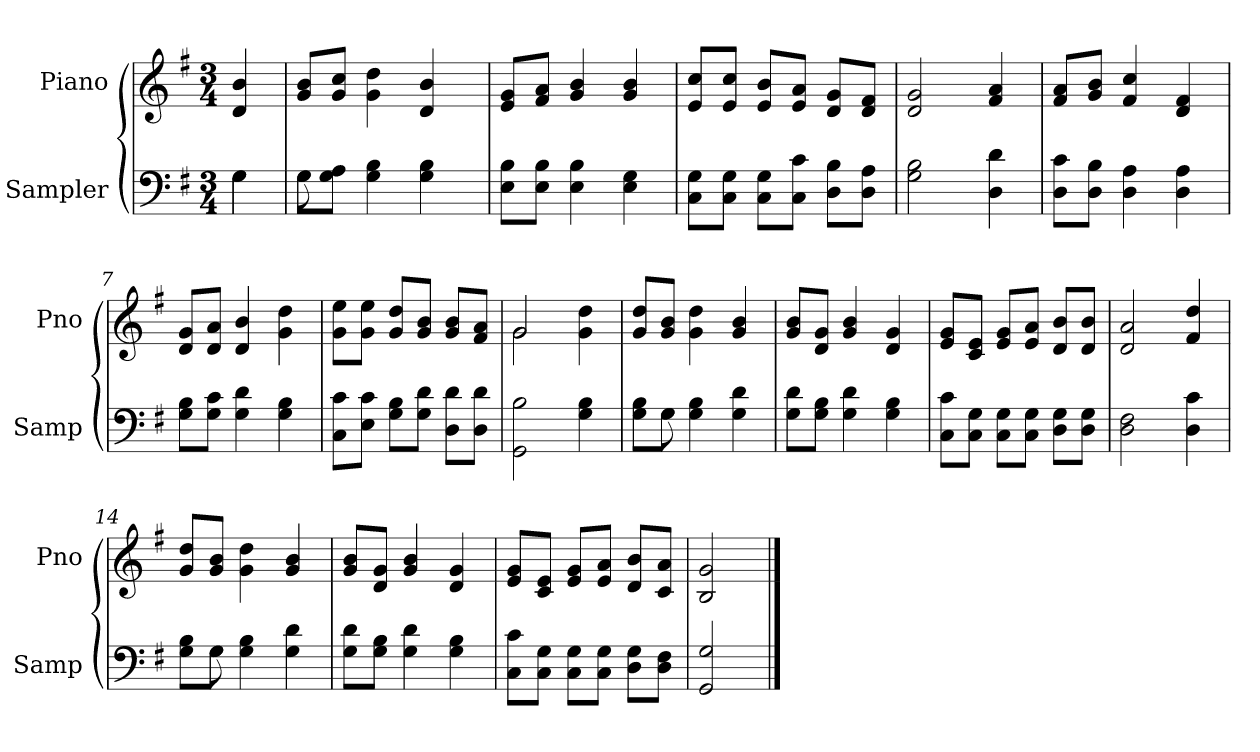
**kern	**kern
*part2	*part1
*staff2	*staff1
*I"Sampler	*I"Piano
*I'Samp	*I'Pno
*clefF4	*clefG2
*k[f#]	*k[f#]
*G:	*G:
*M3/4	*M3/4
=1	=1
*^	*
4G\	4G	4d 4b
=2	=2	=2
8G\L	8G	8g/ 8b/L
8G\ 8A\J	2ryy	8g/ 8cc/J
4G 4B	.	4g 4dd
4G 4B	.	4d 4b
.	8ryy	.
*v	*v	*
=3	=3
8E\ 8B\L	8e/ 8g/L
8E\ 8B\J	8f#/ 8a/J
4E 4B	4g 4b
4E 4G	4g 4b
=4	=4
8C\ 8G\L	8e/ 8cc/L
8C\ 8G\J	8e/ 8cc/J
8C\ 8G\L	8e/ 8b/L
8C\ 8c\J	8e/ 8a/J
8D\ 8B\L	8d/ 8g/L
8D\ 8A\J	8d/ 8f#/J
=5	=5
2G 2B	2d 2g
4D 4d	4f# 4a
=6	=6
8D\ 8c\L	8f#/ 8a/L
8D\ 8B\J	8g/ 8b/J
4D 4A	4f# 4cc
4D 4A	4d 4f#
=7	=7
8G\ 8B\L	8d/ 8g/L
8G\ 8c\J	8d/ 8a/J
4G 4d	4d 4b
4G 4B	4g 4dd
=8	=8
8C\ 8c\L	8g\ 8ee\L
8E\ 8c\J	8g\ 8ee\J
8G\ 8B\L	8g/ 8dd/L
8G\ 8d\J	8g/ 8b/J
8D\ 8d\L	8g/ 8b/L
8D\ 8d\J	8f#/ 8a/J
=9	=9
*	*^
2GG 2B	2g/	2g
4G 4B	4g 4dd	4ryy
*	*v	*v
=10	=10
*^	*
8G\ 8B\L	8ryy	8g/ 8dd/L
8G\J	8G	8g/ 8b/J
4G 4B	2ryy	4g 4dd
4G 4d	.	4g 4b
*v	*v	*
=11	=11
8G\ 8d\L	8g/ 8b/L
8G\ 8B\J	8d/ 8g/J
4G 4d	4g 4b
4G 4B	4d 4g
=12	=12
8C\ 8c\L	8e/ 8g/L
8C\ 8G\J	8c/ 8e/J
8C\ 8G\L	8e/ 8g/L
8C\ 8G\J	8e/ 8a/J
8D\ 8G\L	8d/ 8b/L
8D\ 8G\J	8d/ 8b/J
=13	=13
2D 2F#	2d 2a
4D 4c	4f# 4dd
=14	=14
*^	*
8G\ 8B\L	8ryy	8g/ 8dd/L
8G\J	8G	8g/ 8b/J
4G 4B	2ryy	4g 4dd
4G 4d	.	4g 4b
*v	*v	*
=15	=15
8G\ 8d\L	8g/ 8b/L
8G\ 8B\J	8d/ 8g/J
4G 4d	4g 4b
4G 4B	4d 4g
=16	=16
8C\ 8c\L	8e/ 8g/L
8C\ 8G\J	8c/ 8e/J
8C\ 8G\L	8e/ 8g/L
8C\ 8G\J	8e/ 8a/J
8D\ 8G\L	8d/ 8b/L
8D\ 8F#\J	8c/ 8a/J
=17	=17
2GG 2G	2B 2g
==	==
*-	*-
